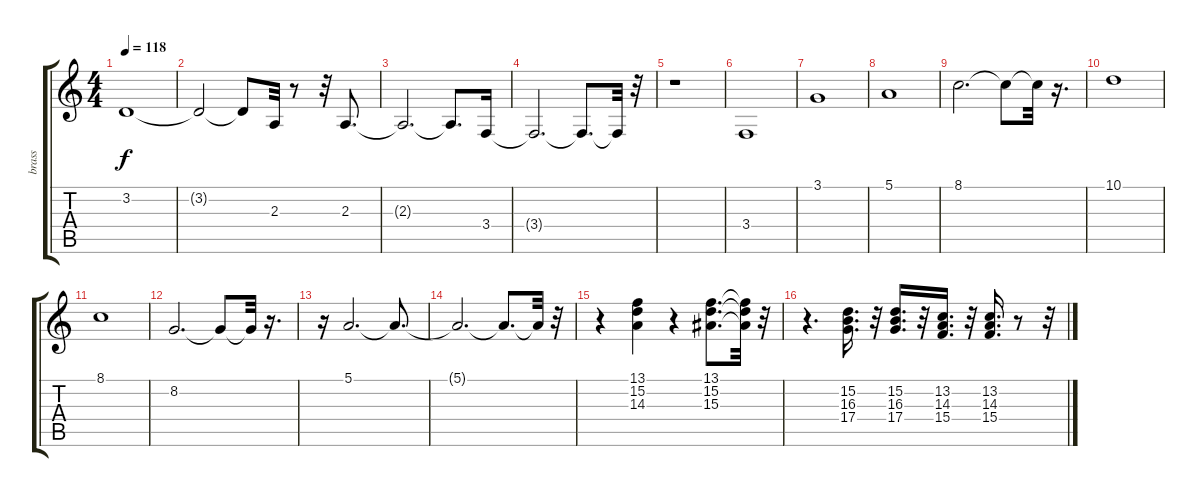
\track ("brass" "brass") {instrument synthbrass1}
\staff {score tabs}
\tuning (E4 B3 G3 D3 A2 E2) {hide}
\ts (4 4)
\tempo 118
\clef g2
\ks c
3.2{t}.1{dy f} |
3.2{t}.2 3.2{t}.8 2.3.32 r.8 r.32 2.3.8{d} |
2.3{t}.2{d} 2.3{t}.8{d} 3.4.16 |
3.4{t}.2{d} 3.4{t}.8{d} 3.4{t}.32 r.32 |
r.1 |
3.4.1 |
3.1.1 |
5.1.1 |
8.1.2{d} 8.1{t}.8 8.1{t}.32 r.16{d} |
10.1.1 |
8.1.1 |
8.2.2{d} 8.2{t}.8 8.2{t}.32 r.16{d} |
r.16 5.1.2{d} 5.1{t}.8{d} |
5.1{t}.2{d} 5.1{t}.8{d} 5.1{t}.32 r.32 |
r.4 (13.1 15.2 14.3).4 r.4 (13.1 15.2 15.3).8{d} (13.1{t} 15.2{t} 15.3{t}).32 r.32 |
r.4{d} (15.2 16.3 17.4).16{d} r.32 (15.2 16.3 17.4).16{d} r.32 (13.2 14.3 15.4).16{d} r.32 (13.2 14.3 15.4).16{d} r.8 r.32
